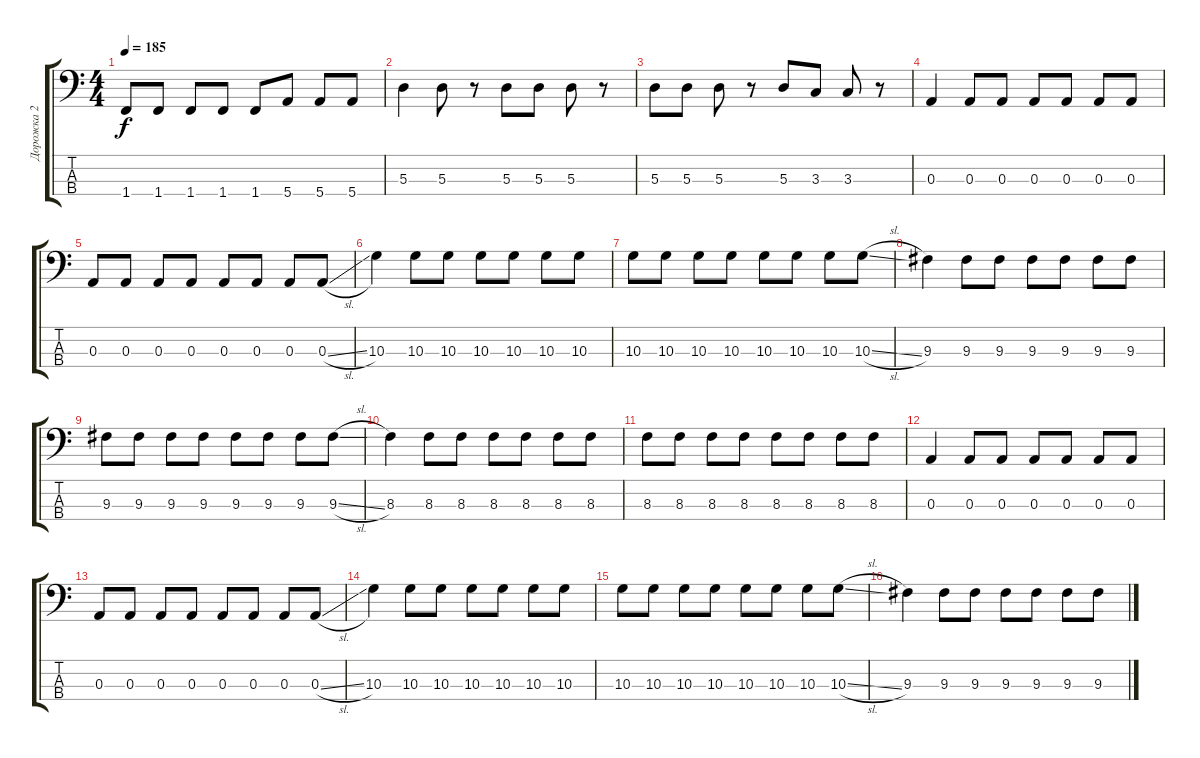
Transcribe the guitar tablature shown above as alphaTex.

\track ("Дорожка 2" "Дорожка 2") {instrument electricbasspick}
\staff {score tabs}
\tuning (G2 D2 A1 E1) {hide}
\ts (4 4)
\tempo 185
\clef f4
\ks c
1.4.8{dy f} 1.4.8 1.4.8 1.4.8 1.4.8 5.4.8 5.4.8 5.4.8 |
5.3.4 5.3.8 r.8 5.3.8 5.3.8 5.3.8 r.8 |
5.3.8 5.3.8 5.3.8 r.8 5.3.8 3.3.8 3.3.8 r.8 |
0.3.4 0.3.8 0.3.8 0.3.8 0.3.8 0.3.8 0.3.8 |
0.3.8 0.3.8 0.3.8 0.3.8 0.3.8 0.3.8 0.3.8 0.3{sl}.8 |
10.3.4 10.3.8 10.3.8 10.3.8 10.3.8 10.3.8 10.3.8 |
10.3.8 10.3.8 10.3.8 10.3.8 10.3.8 10.3.8 10.3.8 10.3{sl}.8 |
9.3.4 9.3.8 9.3.8 9.3.8 9.3.8 9.3.8 9.3.8 |
9.3.8 9.3.8 9.3.8 9.3.8 9.3.8 9.3.8 9.3.8 9.3{sl}.8 |
8.3.4 8.3.8 8.3.8 8.3.8 8.3.8 8.3.8 8.3.8 |
8.3.8 8.3.8 8.3.8 8.3.8 8.3.8 8.3.8 8.3.8 8.3.8 |
0.3.4 0.3.8 0.3.8 0.3.8 0.3.8 0.3.8 0.3.8 |
0.3.8 0.3.8 0.3.8 0.3.8 0.3.8 0.3.8 0.3.8 0.3{sl}.8 |
10.3.4 10.3.8 10.3.8 10.3.8 10.3.8 10.3.8 10.3.8 |
10.3.8 10.3.8 10.3.8 10.3.8 10.3.8 10.3.8 10.3.8 10.3{sl}.8 |
9.3.4 9.3.8 9.3.8 9.3.8 9.3.8 9.3.8 9.3.8
